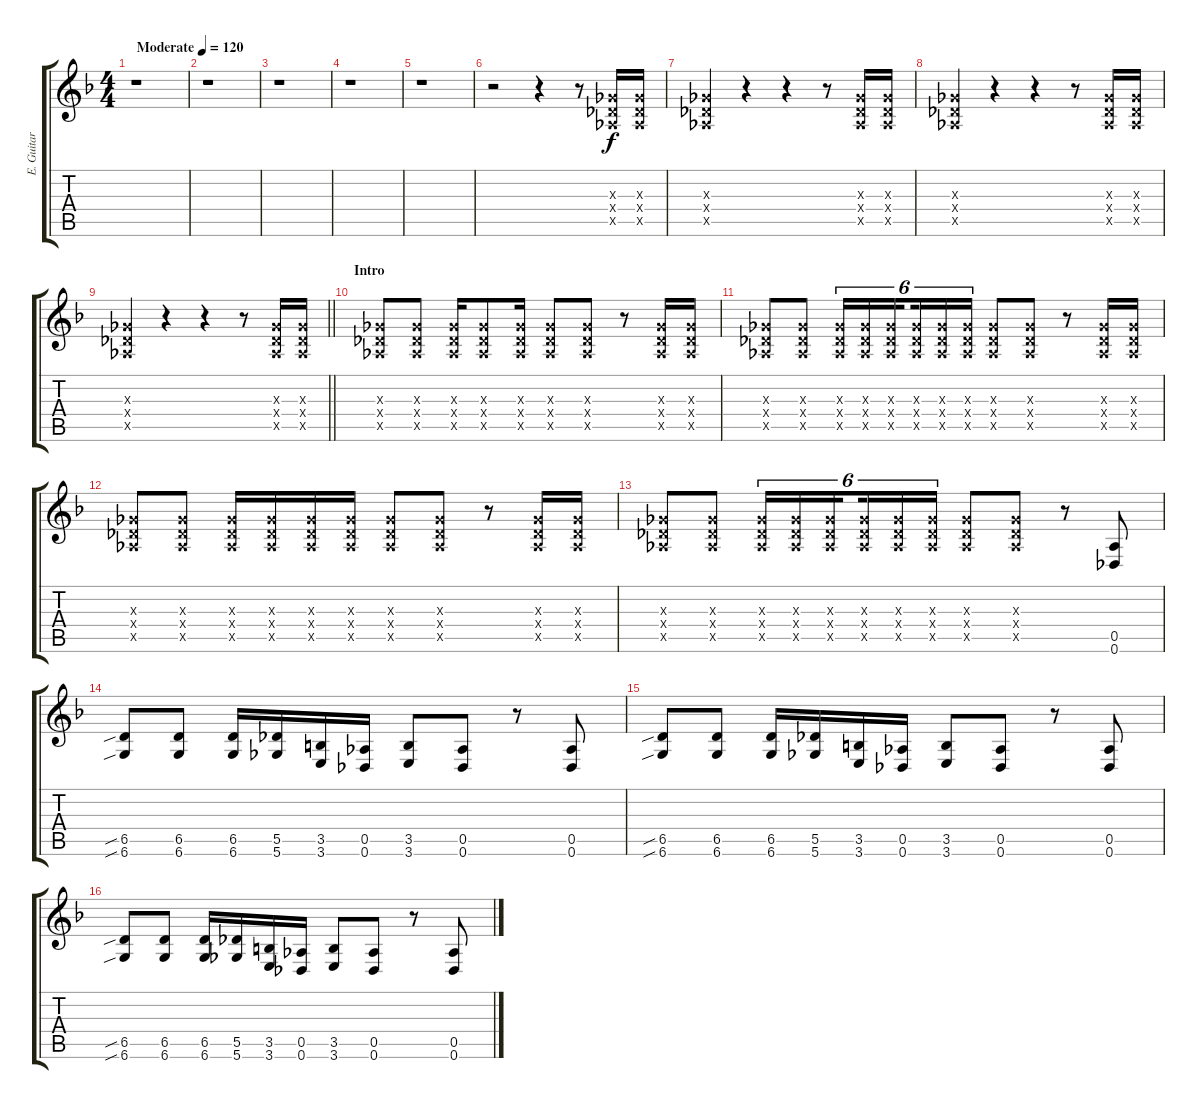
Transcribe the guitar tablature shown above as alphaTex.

\track ("E. Guitar II" "E. Guitar ") {instrument distortionguitar}
\staff {score tabs}
\tuning (Eb4 Bb3 Gb3 Db3 Ab2 Db2) {hide}
\ts (4 4)
\tempo (120 "Moderate")
\clef g2
\ks f
r.1{dy f instrument distortionguitar} |
r.1 |
r.1 |
r.1 |
r.1 |
r.2 r.4 r.8 (0.3{x} 0.4{x} 0.5{x}).16 (0.3{x} 0.4{x} 0.5{x}).16 |
(0.3{x} 0.4{x} 0.5{x}).4 r.4 r.4 r.8 (0.3{x} 0.4{x} 0.5{x}).16 (0.3{x} 0.4{x} 0.5{x}).16 |
(0.3{x} 0.4{x} 0.5{x}).4 r.4 r.4 r.8 (0.3{x} 0.4{x} 0.5{x}).16 (0.3{x} 0.4{x} 0.5{x}).16 |
\barLineRight lightlight
(0.3{x} 0.4{x} 0.5{x}).4 r.4 r.4 r.8 (0.3{x} 0.4{x} 0.5{x}).16 (0.3{x} 0.4{x} 0.5{x}).16 |
\section ("" "Intro")
(0.3{x} 0.4{x} 0.5{x}).8 (0.3{x} 0.4{x} 0.5{x}).8 (0.3{x} 0.4{x} 0.5{x}).16 (0.3{x} 0.4{x} 0.5{x}).8 (0.3{x} 0.4{x} 0.5{x}).16 (0.3{x} 0.4{x} 0.5{x}).8 (0.3{x} 0.4{x} 0.5{x}).8 r.8 (0.3{x} 0.4{x} 0.5{x}).16 (0.3{x} 0.4{x} 0.5{x}).16 |
(0.3{x} 0.4{x} 0.5{x}).8 (0.3{x} 0.4{x} 0.5{x}).8 (0.3{x} 0.4{x} 0.5{x}).16{tu (6 4)} (0.3{x} 0.4{x} 0.5{x}).16{tu (6 4)} (0.3{x} 0.4{x} 0.5{x}).16{tu (6 4) beam splitsecondary} (0.3{x} 0.4{x} 0.5{x}).16{tu (6 4)} (0.3{x} 0.4{x} 0.5{x}).16{tu (6 4)} (0.3{x} 0.4{x} 0.5{x}).16{tu (6 4)} (0.3{x} 0.4{x} 0.5{x}).8 (0.3{x} 0.4{x} 0.5{x}).8 r.8 (0.3{x} 0.4{x} 0.5{x}).16 (0.3{x} 0.4{x} 0.5{x}).16 |
(0.3{x} 0.4{x} 0.5{x}).8 (0.3{x} 0.4{x} 0.5{x}).8 (0.3{x} 0.4{x} 0.5{x}).16 (0.3{x} 0.4{x} 0.5{x}).16 (0.3{x} 0.4{x} 0.5{x}).16 (0.3{x} 0.4{x} 0.5{x}).16 (0.3{x} 0.4{x} 0.5{x}).8 (0.3{x} 0.4{x} 0.5{x}).8 r.8 (0.3{x} 0.4{x} 0.5{x}).16 (0.3{x} 0.4{x} 0.5{x}).16 |
(0.3{x} 0.4{x} 0.5{x}).8 (0.3{x} 0.4{x} 0.5{x}).8 (0.3{x} 0.4{x} 0.5{x}).16{tu (6 4)} (0.3{x} 0.4{x} 0.5{x}).16{tu (6 4)} (0.3{x} 0.4{x} 0.5{x}).16{tu (6 4) beam splitsecondary} (0.3{x} 0.4{x} 0.5{x}).16{tu (6 4)} (0.3{x} 0.4{x} 0.5{x}).16{tu (6 4)} (0.3{x} 0.4{x} 0.5{x}).16{tu (6 4)} (0.3{x} 0.4{x} 0.5{x}).8 (0.3{x} 0.4{x} 0.5{x}).8 r.8 (0.5 0.6).8 |
(6.5{sib} 6.6{sib}).8 (6.5 6.6).8 (6.5 6.6).16 (5.5 5.6).16 (3.5 3.6).16 (0.5 0.6).16 (3.5 3.6).8 (0.5 0.6).8 r.8 (0.5 0.6).8 |
(6.5{sib} 6.6{sib}).8 (6.5 6.6).8 (6.5 6.6).16 (5.5 5.6).16 (3.5 3.6).16 (0.5 0.6).16 (3.5 3.6).8 (0.5 0.6).8 r.8 (0.5 0.6).8 |
(6.5{sib} 6.6{sib}).8 (6.5 6.6).8 (6.5 6.6).16 (5.5 5.6).16 (3.5 3.6).16 (0.5 0.6).16 (3.5 3.6).8 (0.5 0.6).8 r.8 (0.5 0.6).8
